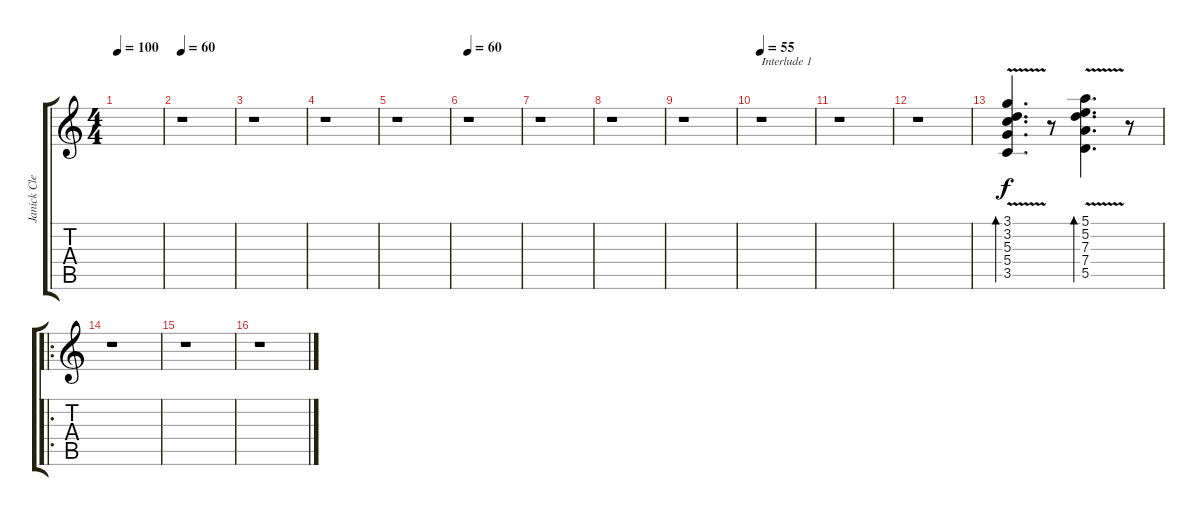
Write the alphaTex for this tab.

\track ("Janick Clean" "Janick Cle") {instrument electricguitarclean}
\staff {score tabs}
\tuning (E4 B3 G3 D3 A2 E2) {hide}
\ts (4 4)
\tempo 100
\clef g2
\ks c
|
\tempo 60
r.1 |
r.1 |
r.1 |
r.1 |
\tempo 60
r.1 |
r.1 |
r.1 |
r.1 |
\tempo 55
r.1{txt "Interlude 1"} |
r.1 |
r.1 |
(3.1{v} 3.2{v} 5.3{v} 5.4{v} 3.5{v}).4{d bd 60} r.8 (5.1{v} 5.2{v} 7.3{v} 7.4{v} 5.5{v}).4{d bd 60} r.8 |
\ro
r.1 |
r.1 |
r.1
